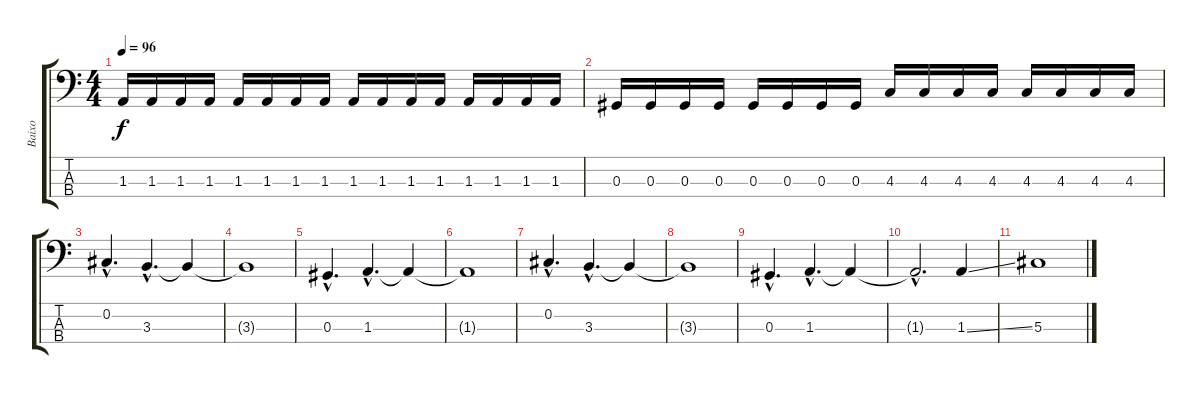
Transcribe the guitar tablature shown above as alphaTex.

\track ("Baixo" "Baixo") {instrument electricbassfinger}
\staff {score tabs}
\tuning (Gb2 Db2 Ab1 Eb1) {hide}
\ts (4 4)
\tempo 96
\clef f4
\ks c
1.3.16{dy f} 1.3.16 1.3.16 1.3.16 1.3.16 1.3.16 1.3.16 1.3.16 1.3.16 1.3.16 1.3.16 1.3.16 1.3.16 1.3.16 1.3.16 1.3.16 |
0.3.16 0.3.16 0.3.16 0.3.16 0.3.16 0.3.16 0.3.16 0.3.16 4.3.16 4.3.16 4.3.16 4.3.16 4.3.16 4.3.16 4.3.16 4.3.16 |
0.2{hac}.4{d} 3.3{hac}.4{d} 3.3{t}.4 |
3.3{t}.1 |
0.3{hac}.4{d} 1.3{hac}.4{d} 1.3{t}.4 |
1.3{t}.1 |
0.2{hac}.4{d} 3.3{hac}.4{d} 3.3{t}.4 |
3.3{t}.1 |
0.3{hac}.4{d} 1.3{hac}.4{d} 1.3{t}.4 |
1.3{hac t}.2{d} 1.3{ss}.4 |
5.3.1
